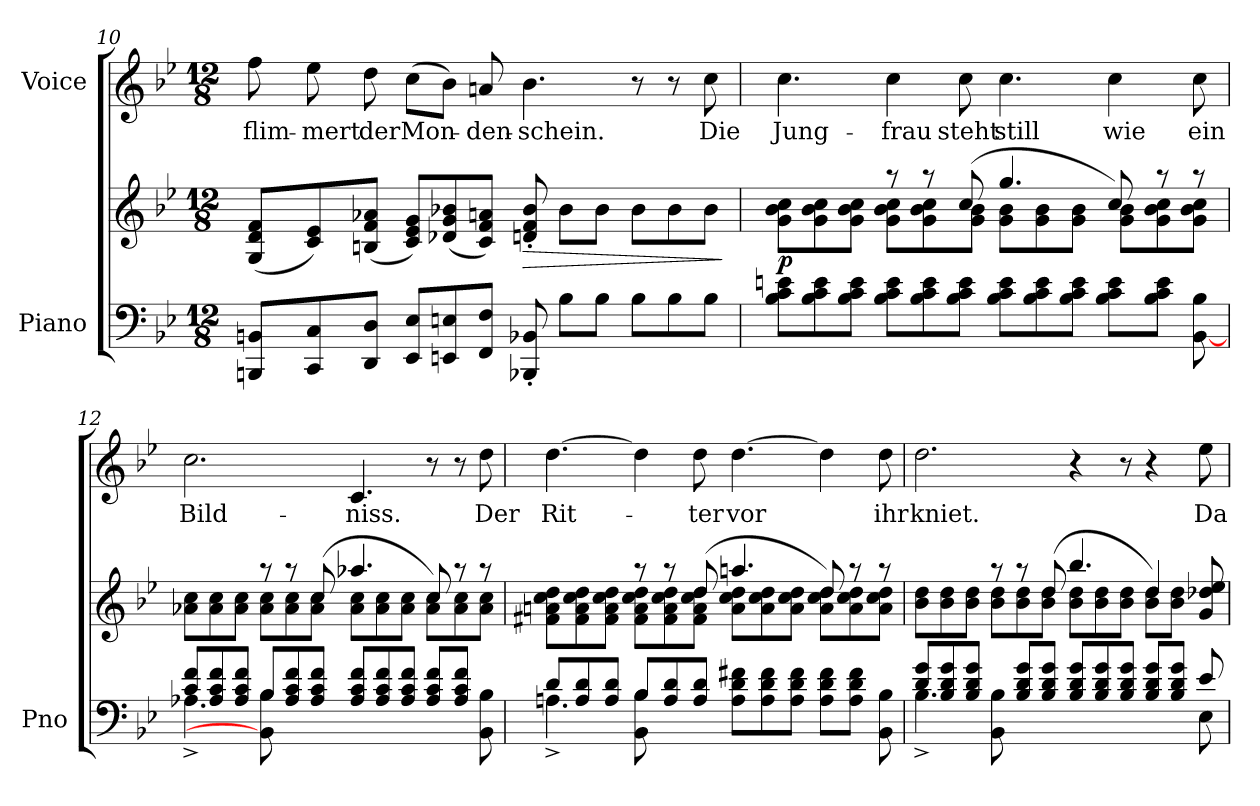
**kern	**kern	**dynam	**kern	**text
*part2	*part2	*part2	*part1	*part1
*staff3	*staff2	*staff2/3	*staff1	*staff1
*I"Piano	*	*	*I"Voice	*
*I'Pno	*	*	*	*
*clefF4	*clefG2	*	*clefG2	*
*k[b-e-]	*k[b-e-]	*	*k[b-e-]	*
*M12/8	*M12/8	*	*M12/8	*
=10	=10	=10	=10	=10
!	!	!	!	!LO:LY:b
8BBBn/ 8BBn/L	(>8G/ 8d/ 8f/L	.	8ff\	flim-
!	!	!	!	!LO:LY:b
8CC/ 8C/	8c/ 8e-/)	.	8ee-\	-mert
!	!	!	!	!LO:LY:b
8DD/ 8D/J	(>8Bn/ 8f/ 8a-X/J	.	8dd\	der
!	!	!	!	!LO:LY:b
8EE-/ 8E-/L	8c/ 8e-/ 8g/L)	.	(8cc\L	Mon-
8EEn/ 8En/	(>8d-X/ 8g/ 8b-X/	.	8b-\J)	.
!	!	!	!	!LO:LY:b
8FF/ 8F/J	8c/ 8f/ 8an/J)	.	8an/	-den-
!	!	!LO:HP:b	!	!LO:LY:b
8BBB-X/' 8BB-X/'	8dn/' 8f/' 8b-/'	>	4.b-\	-schein.
8B-\L	8b-\L	.	.	.
8B-\J	8b-\J	.	.	.
8B-\L	8b-\L	.	8r	.
8B-\	8b-\	.	8r	.
!	!	!	!	!LO:LY:b
8B-\J	8b-\J	.	8cc\	Die
.	.	]	.	.
=11	=11	=11	=11	=11
*	*^	*	*	*
!	!	!	!LO:DY:b	!	!LO:LY:b
8B-\ 8c\ 8en\L	4.ryy	8g\ 8b-\ 8cc\L	p	4.cc\	Jung-
8B-\ 8c\ 8e\	.	8g\ 8b-\ 8cc\	.	.	.
8B-\ 8c\ 8e\J	.	8g\ 8b-\ 8cc\J	.	.	.
!	!	!	!	!	!LO:LY:b
8B-\ 8c\ 8e\L	8r	8g\ 8b-\ 8cc\L	.	4cc\	-frau
8B-\ 8c\ 8e\	8r	8g\ 8b-\ 8cc\	.	.	.
!	!	!	!	!	!LO:LY:b
8B-\ 8c\ 8e\J	(8cc/	8g\ 8b-\J	.	8cc\	steht
!	!	!	!	!	!LO:LY:b
8B-\ 8c\ 8e\L	4.gg/	8g\ 8b-\L	.	4.cc\	still
8B-\ 8c\ 8e\	.	8g\ 8b-\	.	.	.
8B-\ 8c\ 8e\J	.	8g\ 8b-\J	.	.	.
!	!	!	!	!	!LO:LY:b
8B-\ 8c\ 8e\L	8cc/)	8g\ 8b-\L	.	4cc\	wie
8B-\ 8c\ 8e\J	8r	8g\ 8b-\ 8cc\	.	.	.
!	!	!	!	!	!LO:LY:b
[8BB-\ 8B-\	8r	8g\ 8b-\ 8cc\J	.	8cc\	ein
!!LO:LB:g=z
=12	=12	=12	=12	=12	=12
*^	*	*	*	*	*
!	!	!	!	!	!	!LO:LY:b
8c/ 8f/L	4.A-X^\	4.ryy	8a-X\ 8cc\L	.	2.cc\	Bild-
8A-/ 8c/ 8f/	.	.	8a-\ 8cc\	.	.	.
8A-/ 8c/ 8f/J	.	.	8a-\ 8cc\J	.	.	.
8B-/L	8BB-\] 8B-\	8r	8a-\ 8cc\L	.	.	.
8A-/ 8c/ 8f/	8ryy	8r	8a-\ 8cc\	.	.	.
8A-/ 8c/ 8f/J	8ryy	(8cc/	8a-\ 8cc\J	.	.	.
!	!	!	!	!	!	!LO:LY:b
8A-/ 8c/ 8f/L	4ryy	4.aa-X/	8a-\ 8cc\L	.	4.c/	-niss.
8A-/ 8c/ 8f/	.	.	8a-\ 8cc\	.	.	.
8A-/ 8c/ 8f/J	8ryy	.	8a-\ 8cc\J	.	.	.
8A-/ 8c/ 8f/L	4ryy	8cc/)	8a-\ 8cc\L	.	8r	.
8A-/ 8c/ 8f/J	.	8r	8a-\ 8cc\	.	8r	.
!	!	!	!	!	!	!LO:LY:b
8ryy	8BB-\ 8B-\	8r	8a-\ 8cc\J	.	8dd\	Der
=13	=13	=13	=13	=13	=13	=13
!	!	!	!	!	!	!LO:LY:b
8d/L	4.An^\	4.ryy	8f#X\ 8an\ 8cc\ 8dd\L	.	[4.dd\	Rit-
8A/ 8d/	.	.	8f#\ 8a\ 8cc\ 8dd\	.	.	.
8A/ 8d/J	.	.	8f#\ 8a\ 8cc\ 8dd\J	.	.	.
8B-/L	8BB-\ 8B-\	8r	8f#\ 8a\ 8cc\ 8dd\L	.	4dd\]	.
8A/ 8d/	8ryy	8r	8f#\ 8a\ 8cc\ 8dd\	.	.	.
!	!	!	!	!	!	!LO:LY:b
8A/ 8d/J	8ryy	(8dd/	8f#\ 8a\ 8cc\ 8dd\J	.	8dd\	-ter
!	!	!	!	!	!	!LO:LY:b
8A\ 8d\ 8f#X\L	4.ryy	4.aan/	8a\ 8cc\ 8dd\L	.	[4.dd\	vor
8A\ 8d\ 8f#\	.	.	8a\ 8cc\ 8dd\	.	.	.
8A\ 8d\ 8f#\J	.	.	8a\ 8cc\ 8dd\J	.	.	.
8A\ 8d\ 8f#\L	4ryy	8dd/)	8a\ 8cc\ 8dd\L	.	4dd\]	.
8A\ 8d\ 8f#\J	.	8r	8a\ 8cc\ 8dd\	.	.	.
!	!	!	!	!	!	!LO:LY:b
8ryy	8BB-\ 8B-\	8r	8a\ 8cc\ 8dd\J	.	8dd\	ihr
=14	=14	=14	=14	=14	=14	=14
!	!	!	!	!	!	!LO:LY:b
8d/ 8g/L	4.B-^\	4.ryy	8b-\ 8dd\L	.	2.dd\	kniet.
8B-/ 8d/ 8g/	.	.	8b-\ 8dd\	.	.	.
8B-/ 8d/ 8g/J	.	.	8b-\ 8dd\J	.	.	.
8ryy	8BB-\ 8B-\	8r	8b-\ 8dd\L	.	.	.
8B-/ 8d/ 8g/L	8ryy	8r	8b-\ 8dd\	.	.	.
8B-/ 8d/ 8g/J	8ryy	(8dd/	8b-\ 8dd\J	.	.	.
8B-/ 8d/ 8g/L	4ryy	4.bb-/	8b-\ 8dd\L	.	4r	.
8B-/ 8d/ 8g/	.	.	8b-\ 8dd\	.	.	.
8B-/ 8d/ 8g/J	8ryy	.	8b-\ 8dd\J	.	8r	.
8B-/ 8d/ 8g/L	4ryy	4dd/)	8b-\ 8dd\L	.	4r	.
8B-/ 8d/ 8g/J	.	.	8b-\ 8dd\J	.	.	.
!	!	!	!	!	!	!LO:LY:b
8e-/	8E-\	8g/ 8dd-X/ 8ee-/	8ryy	.	8ee-\	Da
*v	*v	*	*	*	*	*
*	*v	*v	*	*	*
=	=	=	=	=
*-	*-	*-	*-	*-
